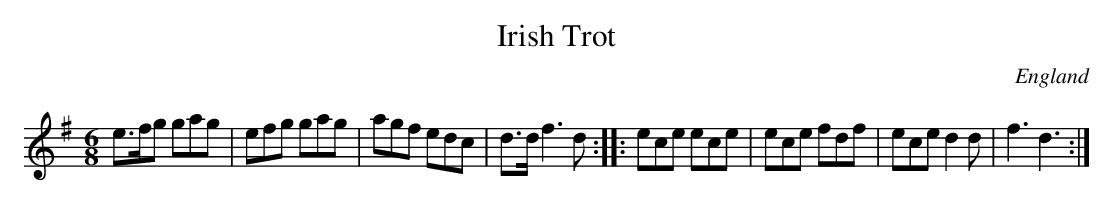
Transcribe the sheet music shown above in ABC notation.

X:1
T:Irish Trot
L:1/8
M:6/8
O:England
K:G major
e>fg gag | efg gag | agf edc | d>d f3d ::\
ece ece | ece fdf | ece d2d | f3 d3 :|
